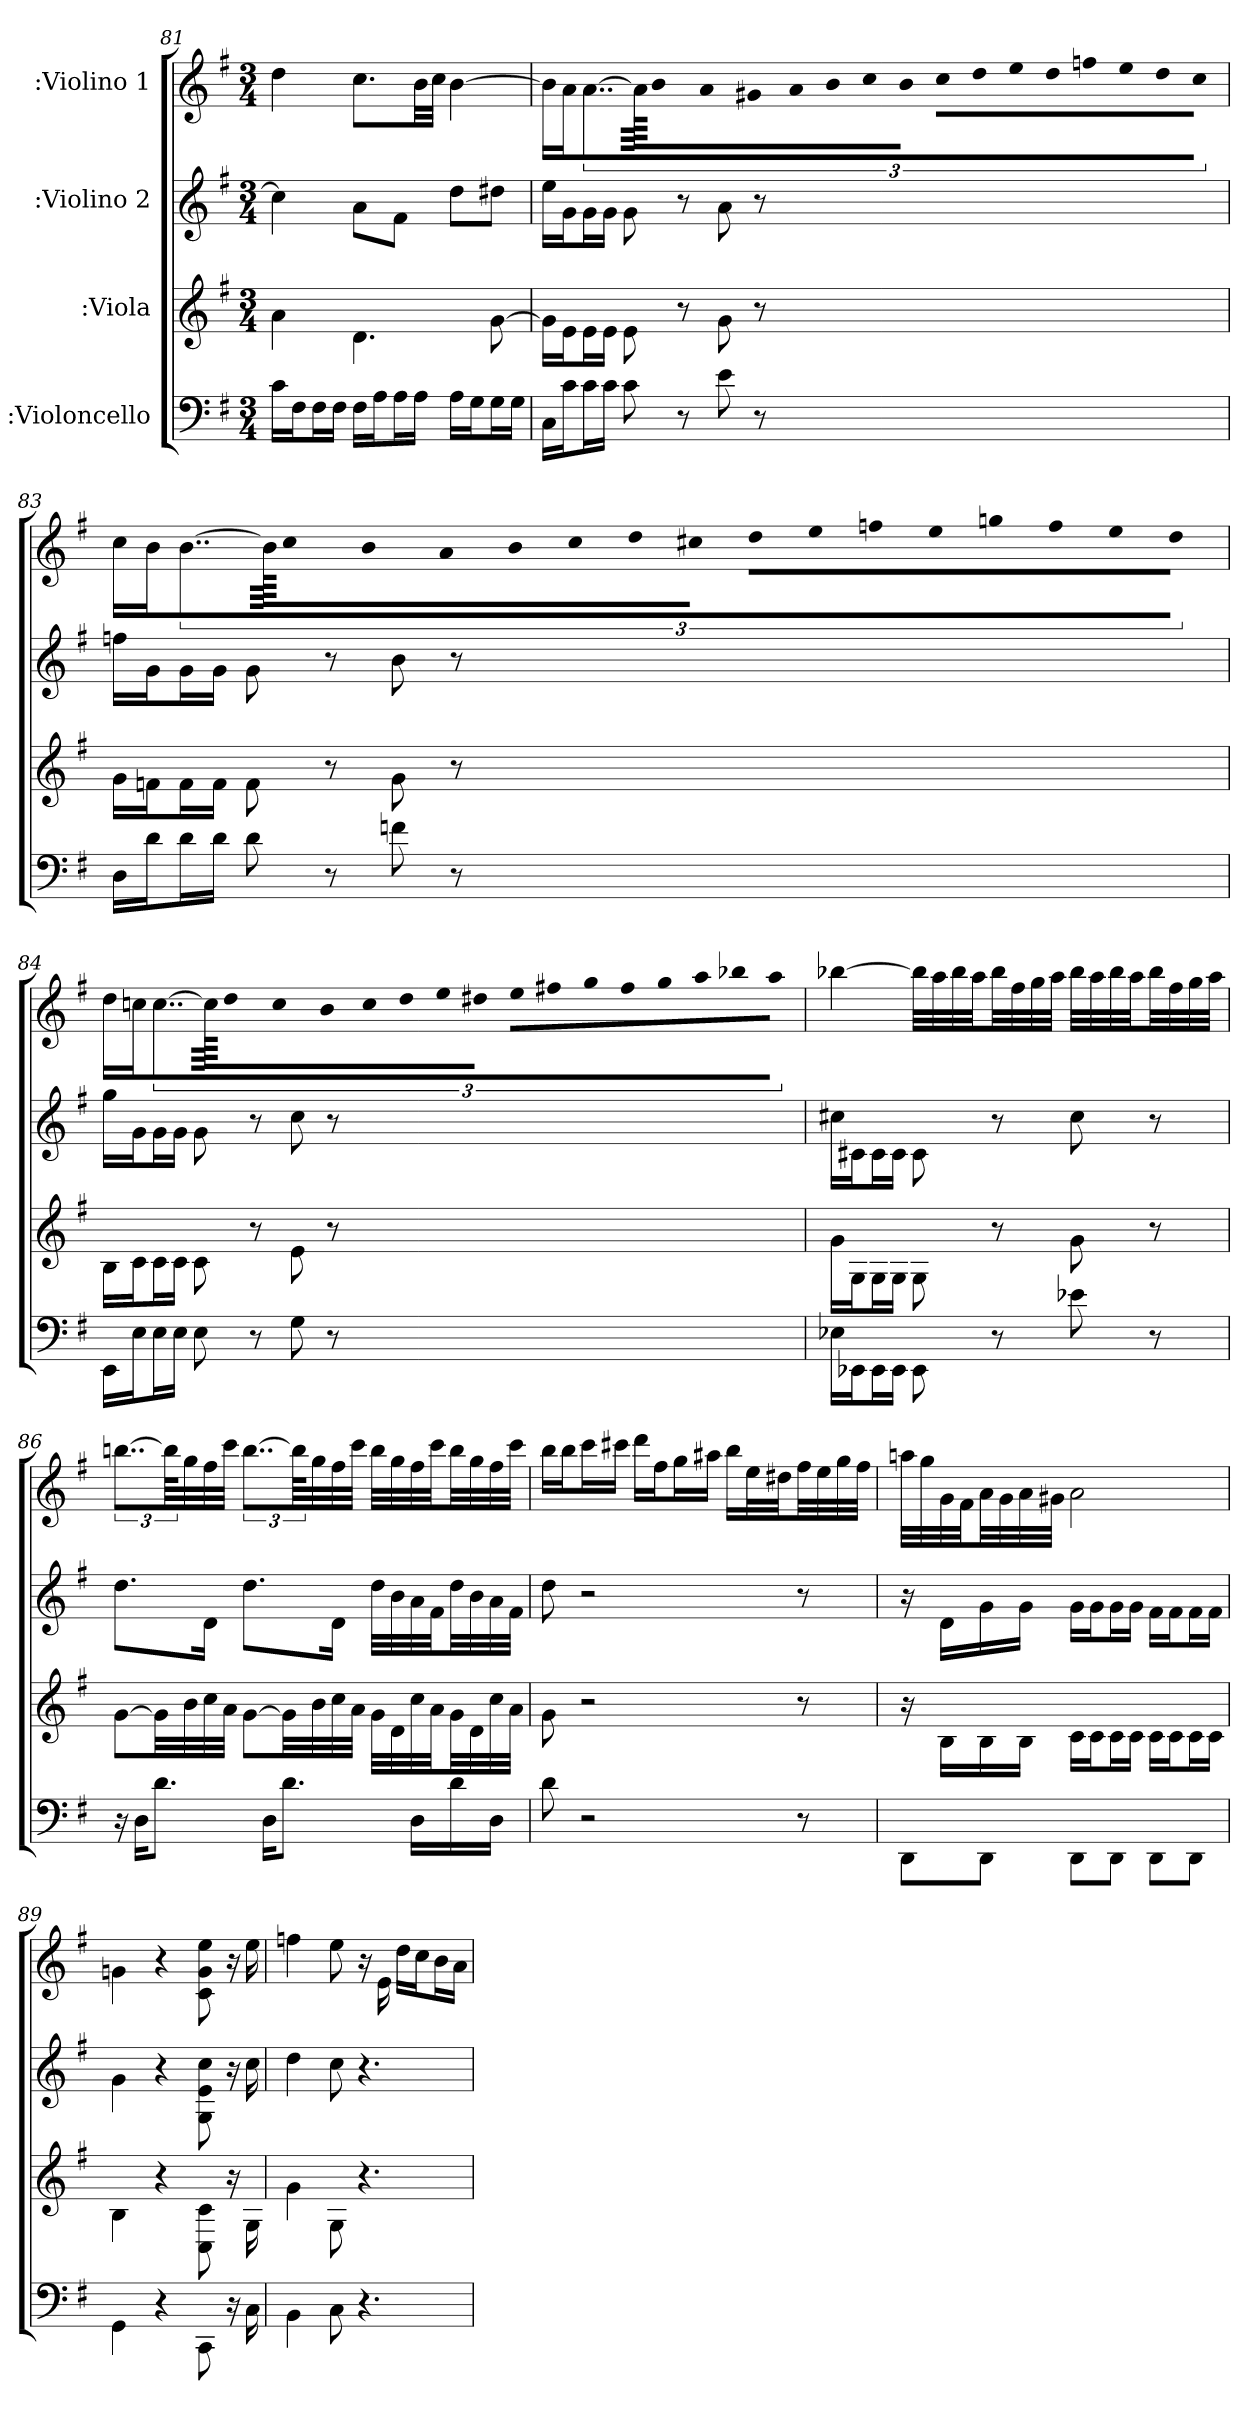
**kern	**kern	**kern	**kern
*part4	*part3	*part2	*part1
*staff4	*staff3	*staff2	*staff1
*I":Violoncello	*I":Viola	*I":Violino 2	*I":Violino 1
*k[f#]	*k[f#]	*k[f#]	*k[f#]
*G:	*G:	*G:	*G:
*M3/4	*M3/4	*M3/4	*M3/4
=81	=81	=81	=81
16c\LL	4a\	4cc\]	4dd\
16F#\J	.	.	.
16F#\L	.	.	.
16F#\JJ	.	.	.
16F#\LL	4.d\	8a\L	8.cc\L
16A\J	.	.	.
16A\L	.	8f#\J	.
16A\JJ	.	.	32b\LL
.	.	.	32cc\JJJ
16A\LL	.	8dd\L	[4b\
16G\J	.	.	.
16G\L	[8g\	8dd#X\J	.
16G\JJ	.	.	.
=82	=82	=82	=82
16C\LL	16g\LL]	16ee\LL	16b\LL]
16c\J	16e\J	16g\J	16a\J
16c\L	16e\L	16g\L	[12..a\J
16c\JJ	16e\JJ	16g\JJ	.
8c\	8e\	8g\	.
.	.	.	96a\KLLL]
.	.	.	32b\
.	.	.	32a\
.	.	.	32g#X\JJ
8r	8r	8r	32a\LL
.	.	.	32b\
.	.	.	32cc\
.	.	.	32b\JJJ
8e\	8g\	8a\	32cc\LLL
.	.	.	32dd\
.	.	.	32ee\
.	.	.	32dd\JJ
8r	8r	8r	32ffn\LL
.	.	.	32ee\
.	.	.	32dd\
.	.	.	32cc\JJJ
=83	=83	=83	=83
16D\LL	16g\LL	16ffn\LL	16cc\LL
16d\J	16fn\J	16g\J	16b\J
16d\L	16f\L	16g\L	[12..b\J
16d\JJ	16f\JJ	16g\JJ	.
8d\	8f\	8g\	.
.	.	.	96b\KLLL]
.	.	.	32cc\
.	.	.	32b\
.	.	.	32a\JJ
8r	8r	8r	32b\LL
.	.	.	32cc\
.	.	.	32dd\
.	.	.	32cc#X\JJJ
8fn\	8g\	8b\	32dd\LLL
.	.	.	32ee\
.	.	.	32ffn\
.	.	.	32ee\JJ
8r	8r	8r	32ggn\LL
.	.	.	32ff\
.	.	.	32ee\
.	.	.	32dd\JJJ
=84	=84	=84	=84
16EE\LL	16B\LL	16gg\LL	16dd\LL
16E\J	16c\J	16g\J	16ccn\J
16E\L	16c\L	16g\L	[12..cc\J
16E\JJ	16c\JJ	16g\JJ	.
8E\	8c\	8g\	.
.	.	.	96cc\KLLL]
.	.	.	32dd\
.	.	.	32cc\
.	.	.	32b\JJ
8r	8r	8r	32cc\LL
.	.	.	32dd\
.	.	.	32ee\
.	.	.	32dd#X\JJJ
8G\	8e\	8cc\	32ee\LLL
.	.	.	32ff#X\
.	.	.	32gg\
.	.	.	32ff#\JJ
8r	8r	8r	32gg\LL
.	.	.	32aa\
.	.	.	32bb-X\
.	.	.	32aa\JJJ
=85	=85	=85	=85
16E-X\LL	16g\LL	16cc#X\LL	[4bb-X\
16EE-\J	16G\J	16c#\J	.
16EE-\L	16G\L	16c#\L	.
16EE-\JJ	16G\JJ	16c#\JJ	.
8EE-\	8G\	8c#\	32bb-\LLL]
.	.	.	32aa\
.	.	.	32bb-\
.	.	.	32aa\JJ
8r	8r	8r	32bb-\LL
.	.	.	32ff#\
.	.	.	32gg\
.	.	.	32aa\JJJ
8e-\	8g\	8cc#\	32bb-\LLL
.	.	.	32aa\
.	.	.	32bb-\
.	.	.	32aa\JJ
8r	8r	8r	32bb-\LL
.	.	.	32ff#\
.	.	.	32gg\
.	.	.	32aa\JJJ
=86	=86	=86	=86
16r	[8g\L	8.dd\L	[12..bbn\L
16D\KL	.	.	.
8.d\J	32g\LL]	.	.
.	.	.	96bb\KLL]
.	32b\	.	32gg\
.	32cc\	16d\Jk	32ff#\
.	32a\JJJ	.	32ccc\JJJ
.	[8g\L	8.dd\L	[12..bb\L
16D\KL	.	.	.
8.d\J	32g\LL]	.	.
.	.	.	96bb\KLL]
.	32b\	.	32gg\
.	32cc\	16d\Jk	32ff#\
.	32a\JJJ	.	32ccc\JJJ
.	32g\LLL	32dd\LLL	32bb\LLL
.	32d\	32b\	32gg\
16D\LL	32cc\	32a\	32ff#\
.	32a\JJ	32f#\JJ	32ccc\JJ
16d\	32g\LL	32dd\LL	32bb\LL
.	32d\	32b\	32gg\
16D\JJ	32cc\	32a\	32ff#\
.	32a\JJJ	32f#\JJJ	32ccc\JJJ
=87	=87	=87	=87
8d\	8g\	8dd\	16bb\LL
.	.	.	16bb\J
2r	2r	2r	16ccc\L
.	.	.	16ccc#X\JJ
.	.	.	16ddd\LL
.	.	.	16ff#\J
.	.	.	16gg\L
.	.	.	16aa#X\JJ
.	.	.	16bb\LL
.	.	.	32ee\L
.	.	.	32dd#X\JJ
8r	8r	8r	32ff#\LL
.	.	.	32ee\
.	.	.	32gg\
.	.	.	32ff#\JJJ
=88	=88	=88	=88
8DD\L	16r	16r	32aan\LLL
.	.	.	32gg\
.	16B\LL	16d\LL	32g\
.	.	.	32f#\JJ
8DD\J	16B\	16g\	32a\LL
.	.	.	32g\
.	16B\JJ	16g\JJ	32a\
.	.	.	32g#X\JJJ
8DD\L	16c\LL	16g\LL	2a\
.	16c\J	16g\J	.
8DD\J	16c\L	16g\L	.
.	16c\JJ	16g\JJ	.
8DD\L	16c\LL	16f#\LL	.
.	16c\J	16f#\J	.
8DD\J	16c\L	16f#\L	.
.	16c\JJ	16f#\JJ	.
=89	=89	=89	=89
4GG\	4B\	4g\	4gn\
4r	4r	4r	4r
8CC\	8c\ 8C\	8cc\ 8e\ 8G\	8ee\ 8g\ 8c\
16r	16r	16r	16r
16C\	16G\	16cc\	16ee\
=90	=90	=90	=90
4BB\	4g\	4dd\	4ffn\
8C\	8G\	8cc\	8ee\
4.r	4.r	4.r	16r
.	.	.	16e\
.	.	.	16dd\LL
.	.	.	16cc\J
.	.	.	16b\L
.	.	.	16a\JJ
=	=	=	=
*-	*-	*-	*-
